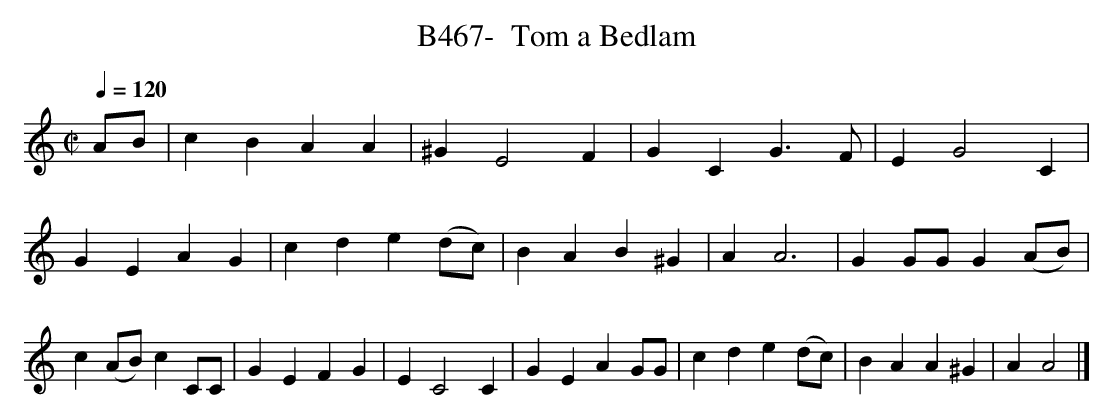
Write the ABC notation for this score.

X:1
T:B467-  Tom a Bedlam
Q:1/4=120
L:1/4
M:C|
K:Am
A/B/|cBAA|^GE2F|GCG3/2F/|EG2C|\
GEAG|cde(d/c/)|BAB^G|AA3|\
GG/G/G(A/B/)|c(A/B/)cC/C/|GEFG|EC2C|\
GEAG/G/|cde(d/c/)|BAA^G|AA2|]
